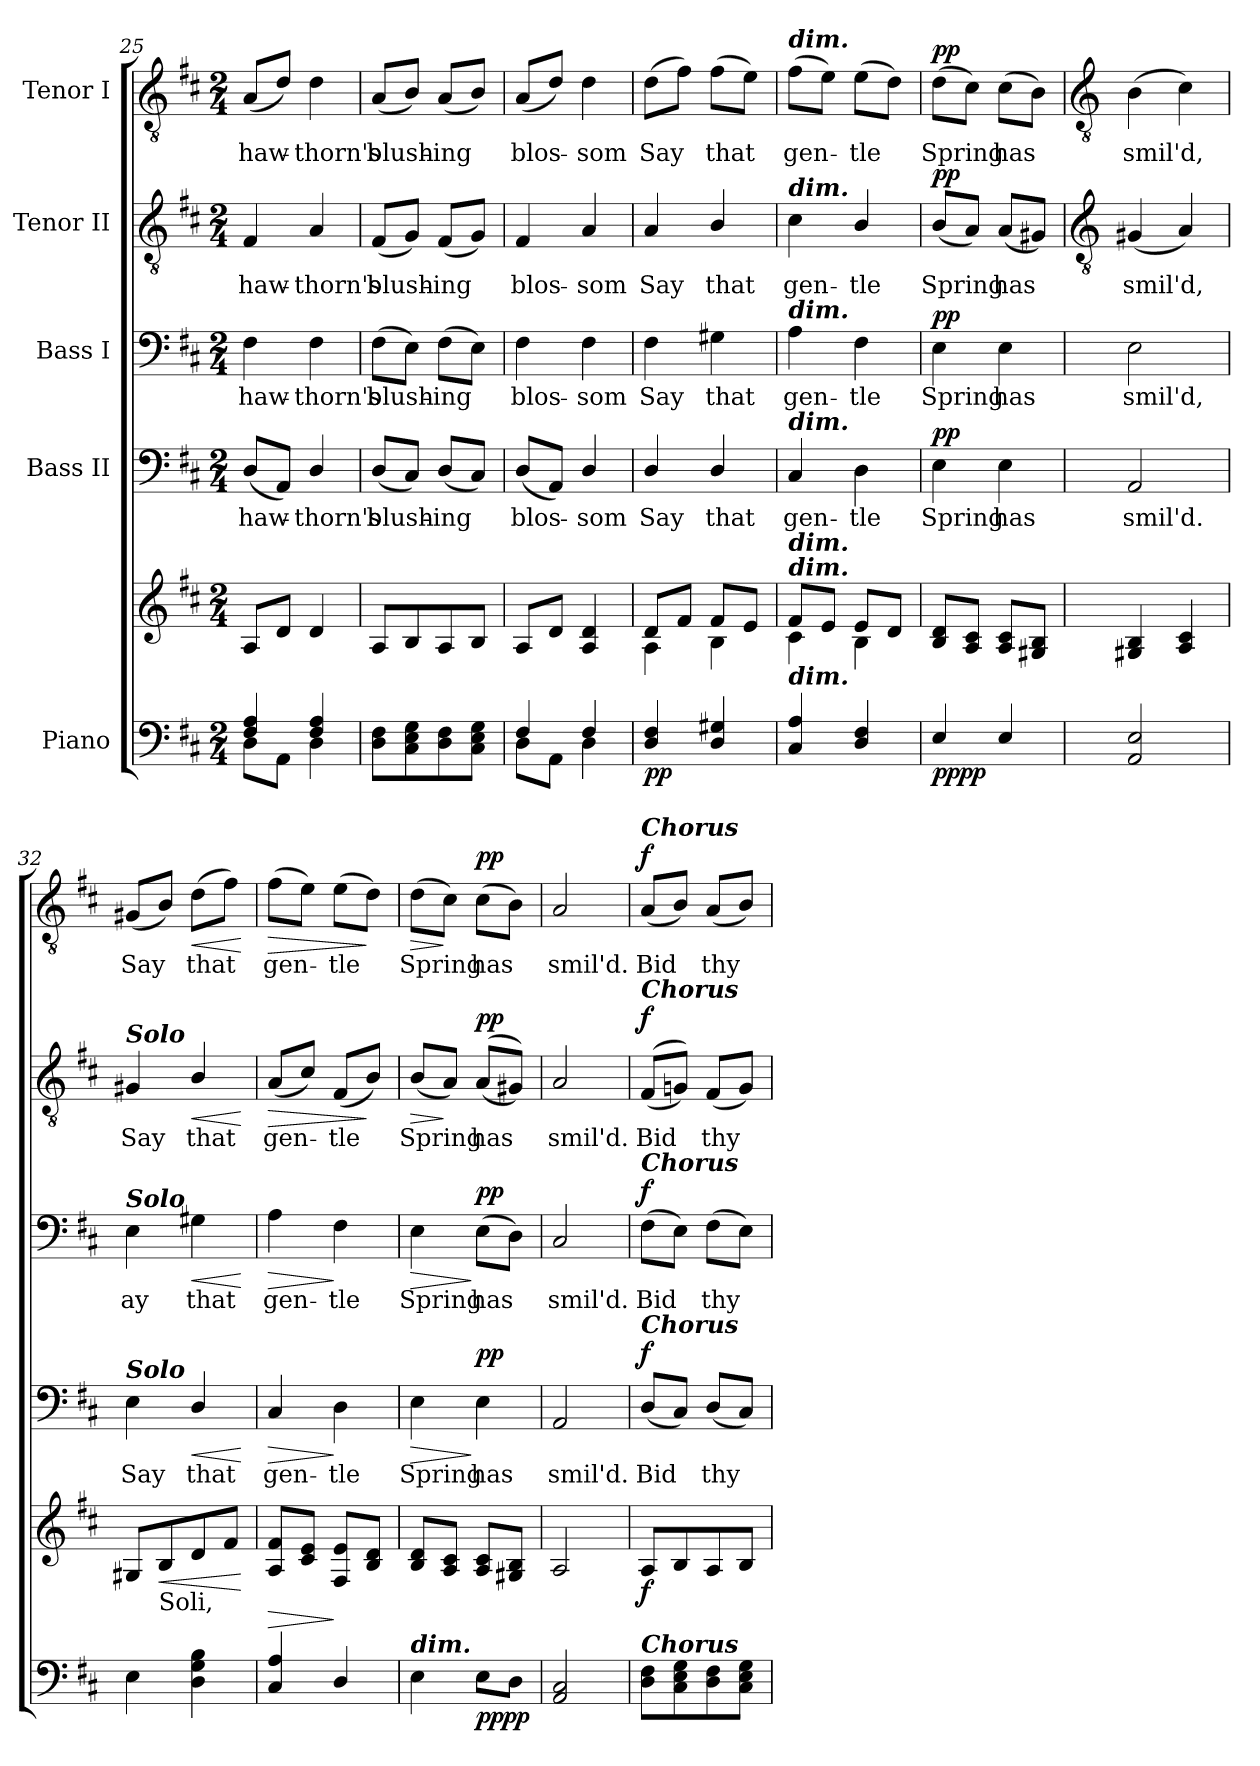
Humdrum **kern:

**kern	**kern	**dynam	**kern	**text	**dynam	**kern	**text	**dynam	**kern	**text	**dynam	**kern	**text	**dynam
*part5	*part5	*part5	*part4	*part4	*part4	*part3	*part3	*part3	*part2	*part2	*part2	*part1	*part1	*part1
*staff6	*staff5	*staff5/6	*staff4	*staff4	*staff4	*staff3	*staff3	*staff3	*staff2	*staff2	*staff2	*staff1	*staff1	*staff1
*I"Piano	*	*	*I"Bass II	*	*	*I"Bass I	*	*	*I"Tenor II	*	*	*I"Tenor I	*	*
*clefF4	*clefG2	*	*clefF4	*	*	*clefF4	*	*	*clefGv2	*	*	*clefGv2	*	*
*k[f#c#]	*k[f#c#]	*	*k[f#c#]	*	*	*k[f#c#]	*	*	*k[f#c#]	*	*	*k[f#c#]	*	*
*D:	*D:	*	*D:	*	*	*D:	*	*	*D:	*	*	*D:	*	*
*M2/4	*M2/4	*	*M2/4	*	*	*M2/4	*	*	*M2/4	*	*	*M2/4	*	*
=25	=25	=25	=25	=25	=25	=25	=25	=25	=25	=25	=25	=25	=25	=25
*^	*^	*	*	*	*	*	*	*	*	*	*	*	*	*
!	!	!	!LO:N:vis=1	!	!	!LO:LY:b	!	!	!LO:LY:b	!	!	!LO:LY:b	!	!	!LO:LY:b	!
4F#/ 4A/	8D\L	8AL	2ryy	.	(<8DL	haw-	.	4F#	haw-	.	4F#	haw-	.	(<8A/L	haw-	.
.	8AA\J	8dJ	.	.	8AAJ)	.	.	.	.	.	.	.	.	8d/J)	.	.
!	!	!	!	!	!	!LO:LY:b	!	!	!LO:LY:b	!	!	!LO:LY:b	!	!	!LO:LY:b	!
4F#/ 4A/	4D\	4d	.	.	4D/	thorn's	.	4F#	-thorn's	.	4A	-thorn's	.	4d	thorn's	.
=26	=26	=26	=26	=26	=26	=26	=26	=26	=26	=26	=26	=26	=26	=26	=26	=26
!	!	!	!LO:N:vis=1	!	!	!LO:LY:b	!	!	!LO:LY:b	!	!	!LO:LY:b	!	!	!LO:LY:b	!
8D\ 8F#\L	2ryy	8AL	2ryy	.	(<8DL	blush-	.	(>8F#L	blush-	.	(<8F#L	blush-	.	(<8AL	blush-	.
8C#\ 8E\ 8G\	.	8B	.	.	8C#J)	.	.	8EJ)	.	.	8GJ)	.	.	8BJ)	.	.
!	!	!	!	!	!	!LO:LY:b	!	!	!LO:LY:b	!	!	!LO:LY:b	!	!	!LO:LY:b	!
8D\ 8F#\	.	8A	.	.	(<8DL	ing	.	(>8F#L	ing	.	(<8F#L	ing	.	(<8AL	ing	.
8C#\ 8E\ 8G\J	.	8BJ	.	.	8C#J)	.	.	8EJ)	.	.	8GJ)	.	.	8BJ)	.	.
=27	=27	=27	=27	=27	=27	=27	=27	=27	=27	=27	=27	=27	=27	=27	=27	=27
!	!	!	!LO:N:vis=1	!	!	!LO:LY:b	!	!	!LO:LY:b	!	!	!LO:LY:b	!	!	!LO:LY:b	!
4F#/	8D\L	8AL	2ryy	.	(<8DL	blos-	.	4F#	blos-	.	4F#	blos-	.	(<8A/L	blos-	.
.	8AA\J	8dJ	.	.	8AAJ)	.	.	.	.	.	.	.	.	8d/J)	.	.
!	!	!	!	!	!	!LO:LY:b	!	!	!LO:LY:b	!	!	!LO:LY:b	!	!	!LO:LY:b	!
4F#/	4D\	4A 4d	.	.	4D/	som	.	4F#	-som	.	4A	-som	.	4d	som	.
=28	=28	=28	=28	=28	=28	=28	=28	=28	=28	=28	=28	=28	=28	=28	=28	=28
!	!LO:N:vis=1	!	!	!LO:DY:b=2	!	!LO:LY:b	!	!	!LO:LY:b	!	!	!LO:LY:b	!	!	!LO:LY:b	!
!	!	!	!	!LO:DY:n=1:b	!	!	!	!	!	!	!	!	!	!	!	!
4D 4F#	2ryy	8dL	4A\	p p	4D/	Say	.	4F#	Say	.	4A	Say	.	(>8dL	Say	.
.	.	8f#J	.	.	.	.	.	.	.	.	.	.	.	8f#J)	.	.
!	!	!	!	!	!	!LO:LY:b	!	!	!LO:LY:b	!	!	!LO:LY:b	!	!	!LO:LY:b	!
4D 4G#X	.	8f#L	4B\	.	4D/	that	.	4G#X	that	.	4B/	that	.	(>8f#L	that	.
.	.	8eJ	.	.	.	.	.	.	.	.	.	.	.	8eJ)	.	.
=29	=29	=29	=29	=29	=29	=29	=29	=29	=29	=29	=29	=29	=29	=29	=29	=29
!	!	!	!	!	!	!	!	!	!	!	!	!	!	!LO:TX:a:Bi:t=dim.	!	!
!	!	!	!	!	!	!	!	!	!	!	!LO:TX:a:Bi:t=dim.	!	!	!	!	!
!	!	!	!	!	!	!	!	!LO:TX:a:Bi:t=dim.	!	!	!	!	!	!	!	!
!	!	!	!	!	!LO:TX:a:Bi:t=dim.	!	!	!	!	!	!	!	!	!	!	!
!	!	!LO:TX:a:Bi:t=dim.	!	!	!	!	!	!	!	!	!	!	!	!	!	!
!	!	!LO:TX:a:Bi:t=dim.	!	!	!	!	!	!	!	!	!	!	!	!	!	!
!LO:TX:a:Bi:t=dim.	!	!	!	!	!	!	!	!	!	!	!	!	!	!	!	!
!	!LO:N:vis=1	!	!	!	!	!LO:LY:b	!	!	!LO:LY:b	!	!	!LO:LY:b	!	!	!LO:LY:b	!
4C# 4A	2ryy	8f#L	4c#\	.	4C#	gen-	.	4A	gen-	.	4c#	gen-	.	(>8f#L	gen-	.
.	.	8eJ	.	.	.	.	.	.	.	.	.	.	.	8eJ)	.	.
!	!	!	!	!	!	!LO:LY:b	!	!	!LO:LY:b	!	!	!LO:LY:b	!	!	!LO:LY:b	!
4D 4F#	.	8eL	4B\	.	4D\	-tle	.	4F#	-tle	.	4B/	-tle	.	(>8eL	tle	.
.	.	8dJ	.	.	.	.	.	.	.	.	.	.	.	8dJ)	.	.
=30	=30	=30	=30	=30	=30	=30	=30	=30	=30	=30	=30	=30	=30	=30	=30	=30
!	!LO:N:vis=1	!	!	!LO:DY:b=2	!	!LO:LY:b	!	!	!LO:LY:b	!	!	!LO:LY:b	!	!	!LO:LY:b	!
!	!	!	!	!LO:DY:n=1:b	!	!	!LO:DY:b	!	!	!LO:DY:b	!	!	!LO:DY:b	!	!	!LO:DY:b
4E	2ryy	8B 8dL	2ryy	pp pp	4E	Spring	pp	4E	Spring	pp	(<8BL	Spring	pp	(>8dL	Spring	pp
.	.	8A 8c#J	.	.	.	.	.	.	.	.	8AJ)	.	.	8c#J)	.	.
!	!	!	!	!	!	!LO:LY:b	!	!	!LO:LY:b	!	!	!LO:LY:b	!	!	!LO:LY:b	!
4E	.	8A 8c#L	.	.	4E	has	.	4E	has	.	(<8AL	has	.	(>8c#L	has	.
.	.	8G#X 8BJ	.	.	.	.	.	.	.	.	8G#XJ)	.	.	8BJ)	.	.
!!LO:LB:g=z
=31	=31	=31	=31	=31	=31	=31	=31	=31	=31	=31	=31	=31	=31	=31	=31	=31
*	*	*	*	*	*	*	*	*	*	*	*clefGv2	*	*	*clefGv2	*	*
!	!LO:N:vis=1	!	!	!	!	!LO:LY:b	!	!	!LO:LY:b	!	!	!LO:LY:b	!	!	!LO:LY:b	!
2AA 2E	2ryy	4G#X 4B	2ryy	.	2AA	smil'd.	.	2E	smil'd,	.	(<4G#X	smil'd,	.	(>4B	smil'd,	.
.	.	4A 4c#	.	.	.	.	.	.	.	.	4A)	.	.	4c#)	.	.
=32	=32	=32	=32	=32	=32	=32	=32	=32	=32	=32	=32	=32	=32	=32	=32	=32
!	!	!	!	!	!	!	!	!	!	!	!LO:TX:a:Bi:t=Solo	!	!	!	!	!
!	!	!	!	!	!	!	!	!LO:TX:a:Bi:t=Solo	!	!	!	!	!	!	!	!
!	!	!	!	!	!LO:TX:a:Bi:t=Solo	!	!	!	!	!	!	!	!	!	!	!
!	!LO:N:vis=1	!	!	!	!	!LO:LY:b	!	!	!LO:LY:b	!	!	!LO:LY:b	!	!	!LO:LY:b	!
4E	2ryy	8G#XL	2ryy	.	4E	Say	.	4E	ay	.	4G#X	Say	.	(<8G#XL	Say	.
!	!	!LO:TX:b:t=Soli,	!	!	!	!	!	!	!	!	!	!	!	!	!	!
!	!	!	!	!LO:HP:b	!	!	!	!	!	!	!	!	!	!	!	!
.	.	8B	.	<	.	.	.	.	.	.	.	.	.	8BJ)	.	.
!	!	!	!	!	!	!LO:LY:b	!LO:HP:b	!	!LO:LY:b	!LO:HP:b	!	!LO:LY:b	!LO:HP:b	!	!LO:LY:b	!LO:HP:b
4D 4G 4B	.	8d	.	.	4D/	that	<	4G#X	that	<	4B/	that	<	(>8dL	that	<
.	.	8f#J	.	.	.	.	.	.	.	.	.	.	.	8f#J)	.	.
*v	*v	*	*	*	*	*	*	*	*	*	*	*	*	*	*	*
*	*v	*v	*	*	*	*	*	*	*	*	*	*	*	*	*
.	.	[	.	.	[	.	.	[	.	.	[	.	.	[
=33	=33	=33	=33	=33	=33	=33	=33	=33	=33	=33	=33	=33	=33	=33
*^	*	*	*	*	*	*	*	*	*	*	*	*	*	*
!	!LO:N:vis=1	!	!LO:HP:b	!	!LO:LY:b	!LO:HP:b	!	!LO:LY:b	!LO:HP:b	!	!LO:LY:b	!LO:HP:b	!	!LO:LY:b	!LO:HP:b
*	*	*^	*	*	*	*	*	*	*	*	*	*	*	*	*
4C# 4A	2ryy	8A 8f#L	2ryy	>	4C#	gen-	>	4A	gen-	>	(<8A/L	gen-	>	(>8f#L	gen-	>
.	.	8c# 8eJ	.	.	.	.	.	.	.	.	8c#/J)	.	.	8eJ)	.	.
!	!	!	!	!	!	!LO:LY:b	!	!	!LO:LY:b	!	!	!LO:LY:b	!	!	!LO:LY:b	!
4D	.	8F# 8eL	.	]	4D\	-tle	]	4F#	-tle	]	(8F#L	-tle	.	(>8eL	tle	.
.	.	8B 8dJ	.	.	.	.	.	.	.	.	8BJ)	.	]	8dJ)	.	]
=34	=34	=34	=34	=34	=34	=34	=34	=34	=34	=34	=34	=34	=34	=34	=34	=34
!LO:TX:a:Bi:t=dim.	!	!	!	!	!	!	!	!	!	!	!	!	!	!	!	!
!	!	!	!LO:N:vis=1	!	!	!LO:LY:b	!LO:HP:b	!	!LO:LY:b	!LO:HP:b	!	!LO:LY:b	!LO:HP:b	!	!LO:LY:b	!LO:HP:b
4E\	2ryy	8B 8dL	2ryy	.	4E	Spring	>	4E	Spring	>	(<8BL	Spring	>	(>8dL	Spring	>
.	.	8A 8c#J	.	.	.	.	.	.	.	.	8AJ)	.	]	8c#J)	.	]
!	!	!	!	!LO:DY:b=2	!	!LO:LY:b	!	!	!LO:LY:b	!	!	!LO:LY:b	!	!	!LO:LY:b	!
!	!	!	!	!LO:DY:n=1:b	!	!	!LO:DY:n=1:b	!	!	!LO:DY:n=1:b	!	!	!LO:DY:b	!	!	!LO:DY:b
8E\L	.	8A 8c#L	.	pp pp	4E	has	] pp	(>8EL	has	] pp	(<(<8AL	has	pp	(>8c#L	has	pp
8D\J	.	8G#X 8BJ	.	.	.	.	.	8DJ)	.	.	8G#XJ))	.	.	8BJ)	.	.
=35	=35	=35	=35	=35	=35	=35	=35	=35	=35	=35	=35	=35	=35	=35	=35	=35
!	!	!	!LO:N:vis=1	!	!	!LO:LY:b	!	!	!LO:LY:b	!	!	!LO:LY:b	!	!	!LO:LY:b	!
2AA 2C#	2ryy	2A	2ryy	.	2AA	smil'd.	.	2C#	smil'd.	.	2A	smil'd.	.	2A	smil'd.	.
=36	=36	=36	=36	=36	=36	=36	=36	=36	=36	=36	=36	=36	=36	=36	=36	=36
!	!	!	!	!	!	!	!	!	!	!	!	!	!	!LO:TX:a:Bi:t=Chorus	!	!
!	!	!	!	!	!	!	!	!	!	!	!LO:TX:a:Bi:t=Chorus	!	!	!	!	!
!	!	!	!	!	!	!	!	!LO:TX:a:Bi:t=Chorus	!	!	!	!	!	!	!	!
!	!	!	!	!	!LO:TX:a:Bi:t=Chorus	!	!	!	!	!	!	!	!	!	!	!
!LO:TX:a:Bi:t=Chorus	!	!	!	!	!	!	!	!	!	!	!	!	!	!	!	!
!	!	!	!LO:N:vis=1	!LO:DY:b	!	!LO:LY:b	!LO:DY:b	!	!LO:LY:b	!LO:DY:b	!	!LO:LY:b	!LO:DY:b	!	!LO:LY:b	!LO:DY:b
8D\ 8F#\L	2ryy	8AL	2ryy	f	(<8DL	Bid	f	(>8F#L	Bid	f	(<(<8F#L	Bid	f	(<8AL	Bid	f
8C#\ 8E\ 8G\	.	8B	.	.	8C#J)	.	.	8EJ)	.	.	8GnJ))	.	.	8BJ)	.	.
!	!	!	!	!	!	!LO:LY:b	!	!	!LO:LY:b	!	!	!LO:LY:b	!	!	!LO:LY:b	!
8D\ 8F#\	.	8A	.	.	(<8DL	thy	.	(>8F#L	thy	.	(<8F#L	thy	.	(<8AL	thy	.
8C#\ 8E\ 8G\J	.	8BJ	.	.	8C#J)	.	.	8EJ)	.	.	8GJ)	.	.	8BJ)	.	.
*v	*v	*	*	*	*	*	*	*	*	*	*	*	*	*	*	*
*	*v	*v	*	*	*	*	*	*	*	*	*	*	*	*	*
=	=	=	=	=	=	=	=	=	=	=	=	=	=	=
*-	*-	*-	*-	*-	*-	*-	*-	*-	*-	*-	*-	*-	*-	*-
